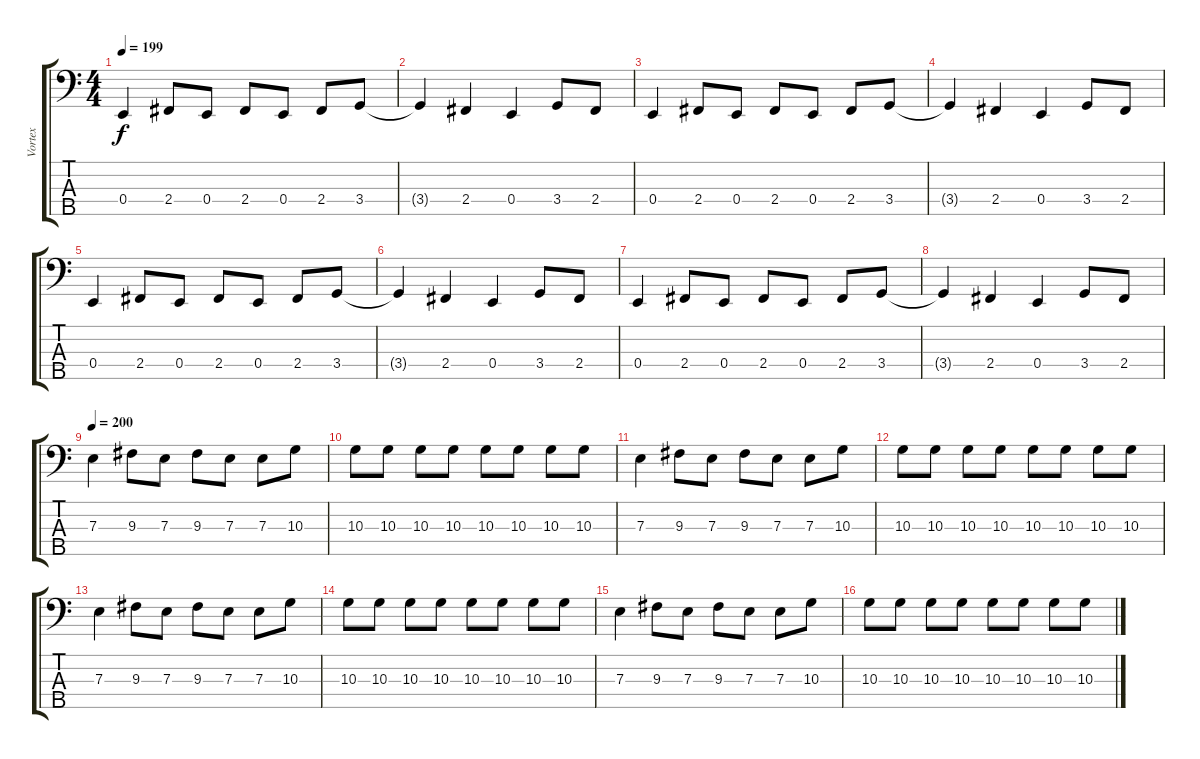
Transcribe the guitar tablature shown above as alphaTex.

\track ("Vortex" "Vortex") {instrument electricbassfinger}
\staff {score tabs}
\tuning (G2 D2 A1 E1 B0) {hide}
\ts (4 4)
\tempo 199
\clef f4
\ks c
0.4.4{dy f} 2.4.8 0.4.8 2.4.8 0.4.8 2.4.8 3.4.8 |
3.4{t}.4 2.4.4 0.4.4 3.4.8 2.4.8 |
0.4.4 2.4.8 0.4.8 2.4.8 0.4.8 2.4.8 3.4.8 |
3.4{t}.4 2.4.4 0.4.4 3.4.8 2.4.8 |
0.4.4 2.4.8 0.4.8 2.4.8 0.4.8 2.4.8 3.4.8 |
3.4{t}.4 2.4.4 0.4.4 3.4.8 2.4.8 |
0.4.4 2.4.8 0.4.8 2.4.8 0.4.8 2.4.8 3.4.8 |
3.4{t}.4 2.4.4 0.4.4 3.4.8 2.4.8 |
\tempo 200
7.3.4 9.3.8 7.3.8 9.3.8 7.3.8 7.3.8 10.3.8 |
10.3.8 10.3.8 10.3.8 10.3.8 10.3.8 10.3.8 10.3.8 10.3.8 |
7.3.4 9.3.8 7.3.8 9.3.8 7.3.8 7.3.8 10.3.8 |
10.3.8 10.3.8 10.3.8 10.3.8 10.3.8 10.3.8 10.3.8 10.3.8 |
7.3.4 9.3.8 7.3.8 9.3.8 7.3.8 7.3.8 10.3.8 |
10.3.8 10.3.8 10.3.8 10.3.8 10.3.8 10.3.8 10.3.8 10.3.8 |
7.3.4 9.3.8 7.3.8 9.3.8 7.3.8 7.3.8 10.3.8 |
10.3.8 10.3.8 10.3.8 10.3.8 10.3.8 10.3.8 10.3.8 10.3.8
